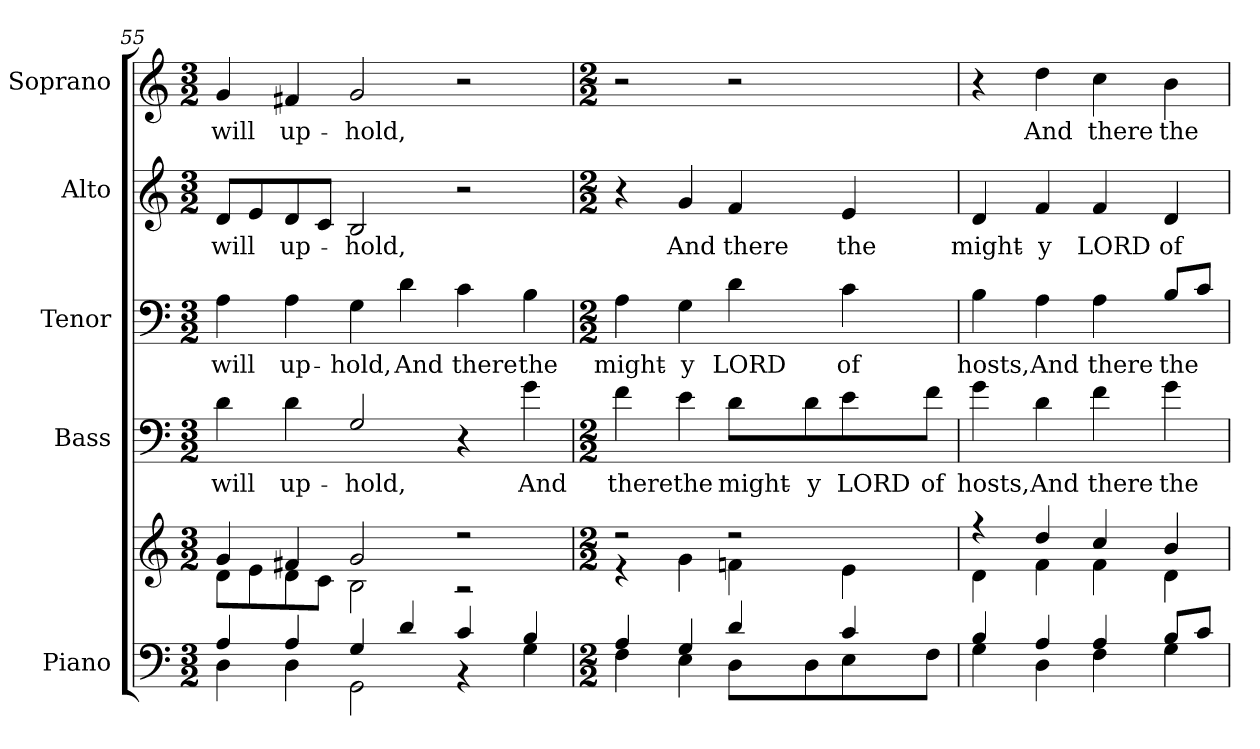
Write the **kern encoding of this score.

**kern	**kern	**kern	**text	**kern	**text	**kern	**text	**kern	**text
*part5	*part5	*part4	*part4	*part3	*part3	*part2	*part2	*part1	*part1
*staff6	*staff5	*staff4	*staff4	*staff3	*staff3	*staff2	*staff2	*staff1	*staff1
*I"Piano	*	*I"Bass	*	*I"Tenor	*	*I"Alto	*	*I"Soprano	*
*I'Pno.	*	*	*	*	*	*	*	*	*
*clefF4	*clefG2	*clefF4	*	*clefF4	*	*clefG2	*	*clefG2	*
*	*	*ITrd7c12	*	*	*	*	*	*	*
*k[]	*k[]	*k[]	*	*k[]	*	*k[]	*	*k[]	*
*C:	*C:	*C:	*	*C:	*	*C:	*	*C:	*
*M3/2	*M3/2	*M3/2	*	*M3/2	*	*M3/2	*	*M3/2	*
=55	=55	=55	=55	=55	=55	=55	=55	=55	=55
*^	*^	*	*	*	*	*	*	*	*
!	!	!	!	!	!LO:LY:b:color=#000000	!	!	!	!	!	!
!	!	!	!	!	!	!	!LO:LY:b:color=#000000	!	!	!	!
!	!	!	!	!	!	!	!	!	!LO:LY:b:color=#000000	!	!
!	!	!	!	!	!	!	!	!	!	!	!LO:LY:b:color=#000000
4Ai/	4Di\	4gi/	8di\L	4Di\	will	4Ai\	will	8di/L	will	4gi/	will
.	.	.	8ei\	.	.	.	.	8ei/	.	.	.
!	!	!	!	!	!LO:LY:b:color=#000000	!	!	!	!	!	!
!	!	!	!	!	!	!	!LO:LY:b:color=#000000	!	!	!	!
!	!	!	!	!	!	!	!	!	!LO:LY:b:color=#000000	!	!
!	!	!	!	!	!	!	!	!	!	!	!LO:LY:b:color=#000000
4Ai/	4Di\	4f#Xi/	8di\	4Di\	up-	4Ai\	up-	8di/	up-	4f#Xi/	up-
.	.	.	8ci\J	.	.	.	.	8ci/J	.	.	.
!	!	!	!	!	!LO:LY:b:color=#000000	!	!	!	!	!	!
!	!	!	!	!	!	!	!LO:LY:b:color=#000000	!	!	!	!
!	!	!	!	!	!	!	!	!	!LO:LY:b:color=#000000	!	!
!	!	!	!	!	!	!	!	!	!	!	!LO:LY:b:color=#000000
4Gi/	2GGi\	2gi/	2Bi\	2GGi/	-hold,	4Gi\	-hold,	2Bi/	-hold,	2gi/	-hold,
!	!	!	!	!	!	!	!LO:LY:b:color=#000000	!	!	!	!
4di/	.	.	.	.	.	4di\	And	.	.	.	.
!	!	!	!	!	!	!	!LO:LY:b:color=#000000	!	!	!	!
4ci/	4r	2r	2r	4r	.	4ci\	there	2r	.	2r	.
!	!	!	!	!	!LO:LY:b:color=#000000	!	!	!	!	!	!
!	!	!	!	!	!	!	!LO:LY:b:color=#000000	!	!	!	!
4Bi/	4Gi\	.	.	4Gi\	And	4Bi\	the	.	.	.	.
!!LO:PB:g=z
=56	=56	=56	=56	=56	=56	=56	=56	=56	=56	=56	=56
*M2/2	*	*M2/2	*	*M2/2	*	*M2/2	*	*M2/2	*	*M2/2	*
!	!	!	!	!	!LO:LY:b:color=#000000	!	!	!	!	!	!
!	!	!	!	!	!	!	!LO:LY:b:color=#000000	!	!	!	!
4Ai/	4Fi\	2r	4r	4Fi\	there	4Ai\	might-	4r	.	2r	.
!	!	!	!	!	!LO:LY:b:color=#000000	!	!	!	!	!	!
!	!	!	!	!	!	!	!LO:LY:b:color=#000000	!	!	!	!
!	!	!	!	!	!	!	!	!	!LO:LY:b:color=#000000	!	!
4Gi/	4Ei\	.	4gi\	4Ei\	the	4Gi\	-y	4gi/	And	.	.
!	!	!	!	!	!LO:LY:b:color=#000000	!	!	!	!	!	!
!	!	!	!	!	!	!	!LO:LY:b:color=#000000	!	!	!	!
!	!	!	!	!	!	!	!	!	!LO:LY:b:color=#000000	!	!
4di/	8Di\L	2r	4fni\	8Di\L	might-	4di\	LORD	4fi/	there	2r	.
!	!	!	!	!	!LO:LY:b:color=#000000	!	!	!	!	!	!
.	8Di\	.	.	8Di\	-y	.	.	.	.	.	.
!	!	!	!	!	!LO:LY:b:color=#000000	!	!	!	!	!	!
!	!	!	!	!	!	!	!LO:LY:b:color=#000000	!	!	!	!
!	!	!	!	!	!	!	!	!	!LO:LY:b:color=#000000	!	!
4ci/	8Ei\	.	4ei\	8Ei\	LORD	4ci\	of	4ei/	the	.	.
!	!	!	!	!	!LO:LY:b:color=#000000	!	!	!	!	!	!
.	8Fi\J	.	.	8Fi\J	of	.	.	.	.	.	.
=57	=57	=57	=57	=57	=57	=57	=57	=57	=57	=57	=57
!	!	!	!	!	!LO:LY:b:color=#000000	!	!	!	!	!	!
!	!	!	!	!	!	!	!LO:LY:b:color=#000000	!	!	!	!
!	!	!	!	!	!	!	!	!	!LO:LY:b:color=#000000	!	!
4Bi/	4Gi\	4r	4di\	4Gi\	hosts,	4Bi\	hosts,	4di/	might-	4r	.
!	!	!	!	!	!LO:LY:b:color=#000000	!	!	!	!	!	!
!	!	!	!	!	!	!	!LO:LY:b:color=#000000	!	!	!	!
!	!	!	!	!	!	!	!	!	!LO:LY:b:color=#000000	!	!
!	!	!	!	!	!	!	!	!	!	!	!LO:LY:b:color=#000000
4Ai/	4Di\	4ddi/	4fi\	4Di\	And	4Ai\	And	4fi/	-y	4ddi\	And
!	!	!	!	!	!LO:LY:b:color=#000000	!	!	!	!	!	!
!	!	!	!	!	!	!	!LO:LY:b:color=#000000	!	!	!	!
!	!	!	!	!	!	!	!	!	!LO:LY:b:color=#000000	!	!
!	!	!	!	!	!	!	!	!	!	!	!LO:LY:b:color=#000000
4Ai/	4Fi\	4cci/	4fi\	4Fi\	there	4Ai\	there	4fi/	LORD	4cci\	there
!	!	!	!	!	!LO:LY:b:color=#000000	!	!	!	!	!	!
!	!	!	!	!	!	!	!LO:LY:b:color=#000000	!	!	!	!
!	!	!	!	!	!	!	!	!	!LO:LY:b:color=#000000	!	!
!	!	!	!	!	!	!	!	!	!	!	!LO:LY:b:color=#000000
8Bi/L	4Gi\	4bi/	4di\	4Gi\	the	8Bi/L	the	4di/	of	4bi\	the
8ci/J	.	.	.	.	.	8ci/J	.	.	.	.	.
*v	*v	*	*	*	*	*	*	*	*	*	*
*	*v	*v	*	*	*	*	*	*	*	*
=	=	=	=	=	=	=	=	=	=
*-	*-	*-	*-	*-	*-	*-	*-	*-	*-
